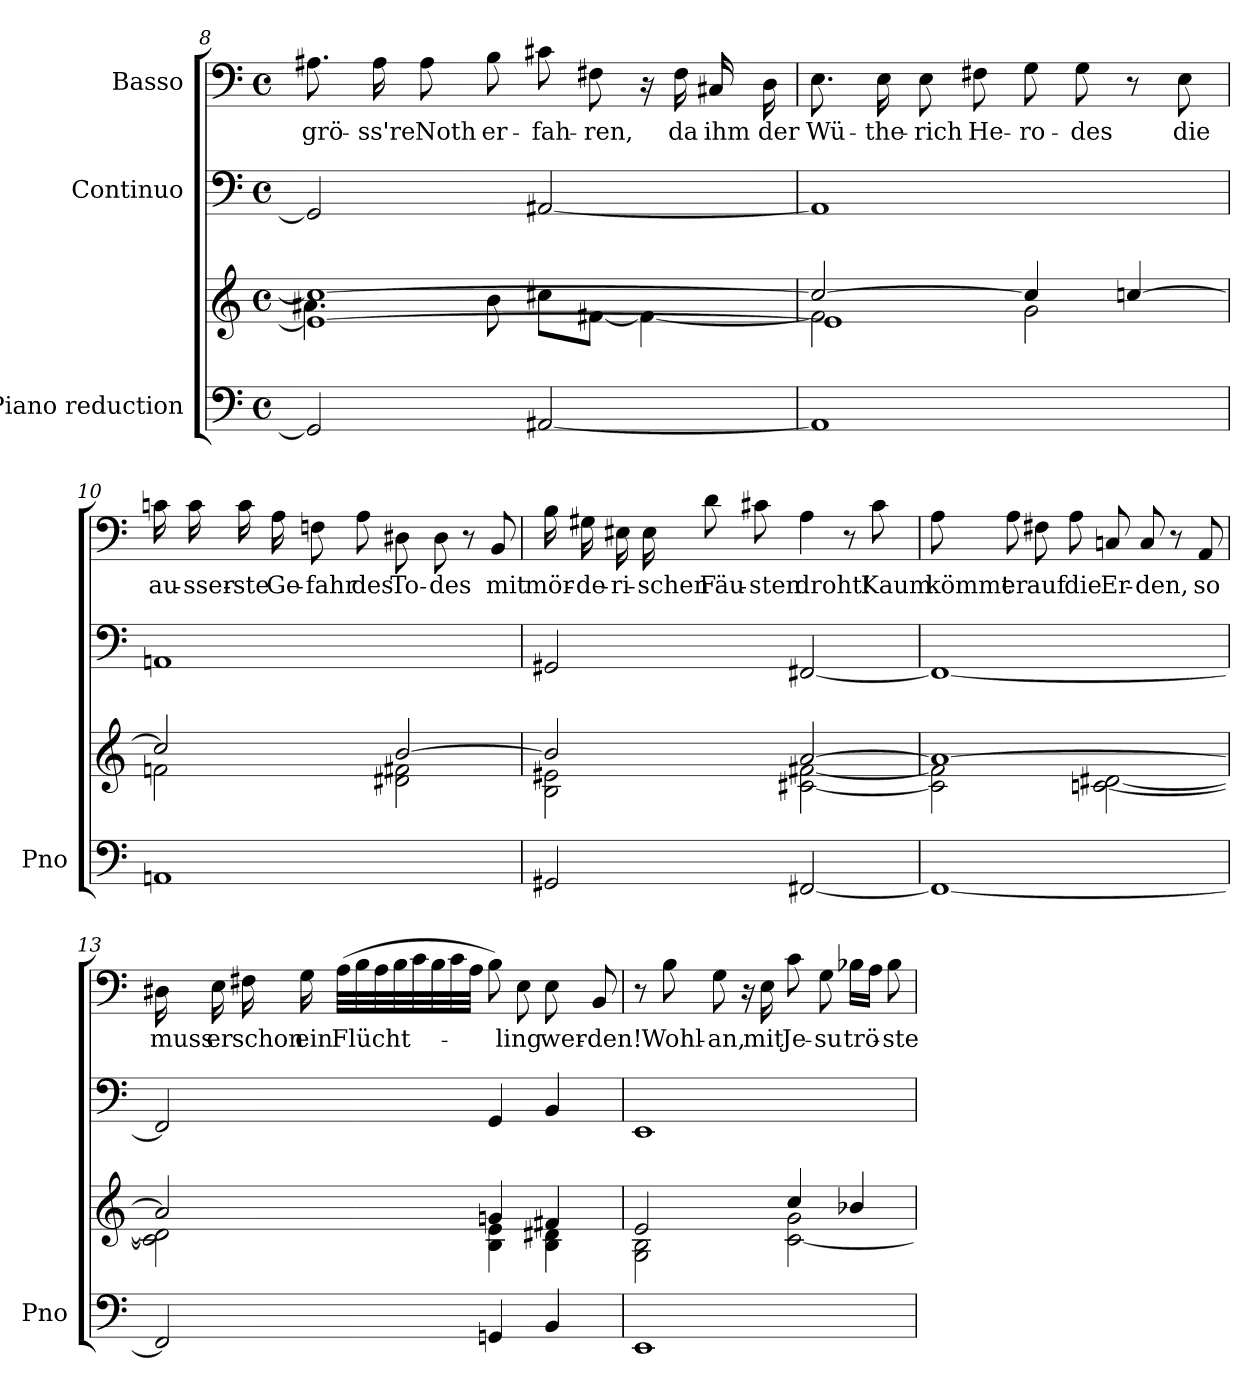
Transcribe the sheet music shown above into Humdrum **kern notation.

**kern	**kern	**kern	**kern	**text
*part3	*part3	*part2	*part1	*part1
*staff4	*staff3	*staff2	*staff1	*staff1
*I"Piano reduction	*	*I"Continuo	*I"Basso	*
*I'Pno	*	*	*	*
*clefF4	*clefG2	*clefF4	*clefF4	*
*k[]	*k[]	*k[]	*k[]	*
*M4/4	*M4/4	*M4/4	*M4/4	*
*met(c)	*met(c)	*met(c)	*met(c)	*
=8	=8	=8	=8	=8
*	*^	*	*	*
!	!	!	!	!	!LO:LY:b
2GG/]	1e_ 1cc#_	4.a#X\	2GG/]	8.A#X\	grö-
!	!	!	!	!	!LO:LY:b
.	.	.	.	16A#\	-ss're
!	!	!	!	!	!LO:LY:b
.	.	.	.	8A#\	Noth
!	!	!	!	!	!LO:LY:b
.	.	8b\	.	8B\	er-
!	!	!	!	!	!LO:LY:b
[2AA#X/	.	8cc#X\L	[2AA#X/	8c#X\	-fah-
!	!	!	!	!	!LO:LY:b
.	.	[>8f#X\J	.	8F#X\	-ren,
.	.	4f#\_	.	16r	.
!	!	!	!	!	!LO:LY:b
.	.	.	.	16F#\	da
!	!	!	!	!	!LO:LY:b
.	.	.	.	16C#X/	ihm
!	!	!	!	!	!LO:LY:b
.	.	.	.	16D\	der
=9	=9	=9	=9	=9	=9
*	*	*^	*	*	*
!	!	!	!	!	!	!LO:LY:b
1AA#]	2cc#/_	2f#\]	1e]	1AA#]	8.E\	Wü-
!	!	!	!	!	!	!LO:LY:b
.	.	.	.	.	16E\	-the-
!	!	!	!	!	!	!LO:LY:b
.	.	.	.	.	8E\	-rich
!	!	!	!	!	!	!LO:LY:b
.	.	.	.	.	8F#X\	He-
!	!	!	!	!	!	!LO:LY:b
.	4cc#/]	2g\	.	.	8G\	-ro-
!	!	!	!	!	!	!LO:LY:b
.	.	.	.	.	8G\	-des
.	[4ccn/	.	.	.	8r	.
!	!	!	!	!	!	!LO:LY:b
.	.	.	.	.	8E\	die
*	*	*v	*v	*	*	*
!!LO:LB:g=z
=10	=10	=10	=10	=10	=10
!	!	!	!	!	!LO:LY:b
1AAn	2cc/]	2fn\	1AAn	16cn\	au-
!	!	!	!	!	!LO:LY:b
.	.	.	.	16c\	-sser-
!	!	!	!	!	!LO:LY:b
.	.	.	.	16c\	-ste
!	!	!	!	!	!LO:LY:b
.	.	.	.	16A\	Ge-
!	!	!	!	!	!LO:LY:b
.	.	.	.	8Fn\	-fahr
!	!	!	!	!	!LO:LY:b
.	.	.	.	8A\	des
!	!	!	!	!	!LO:LY:b
.	[2b/	2d#X\ 2f#X\	.	8D#X\	To-
!	!	!	!	!	!LO:LY:b
.	.	.	.	8D#\	-des
.	.	.	.	8r	.
!	!	!	!	!	!LO:LY:b
.	.	.	.	8BB/	mit
!!LO:PB:g=z
=11	=11	=11	=11	=11	=11
!	!	!	!	!	!LO:LY:b
2GG#X/	2b/]	2B\ 2e#X\	2GG#X/	16B\	mör-
!	!	!	!	!	!LO:LY:b
.	.	.	.	16G#X\	-de-
!	!	!	!	!	!LO:LY:b
.	.	.	.	16E#X\	-ri-
!	!	!	!	!	!LO:LY:b
.	.	.	.	16E#\	-schen
!	!	!	!	!	!LO:LY:b
.	.	.	.	8d\	Fäu-
!	!	!	!	!	!LO:LY:b
.	.	.	.	8c#X\	-sten
!	!	!	!	!	!LO:LY:b
[2FF#X/	[2a/	[2c#X\ [2f#X\	[2FF#X/	4A\	droht!
.	.	.	.	8r	.
!	!	!	!	!	!LO:LY:b
.	.	.	.	8c#\	Kaum
=12	=12	=12	=12	=12	=12
!	!	!	!	!	!LO:LY:b
1FF#_	1a_	2c#\] 2f#\]	1FF#_	8A\	kömmt
!	!	!	!	!	!LO:LY:b
.	.	.	.	8A\	er
!	!	!	!	!	!LO:LY:b
.	.	.	.	8F#X\	auf
!	!	!	!	!	!LO:LY:b
.	.	.	.	8A\	die
!	!	!	!	!	!LO:LY:b
.	.	[2cn\ [2d#X\	.	8Cn/	Er-
!	!	!	!	!	!LO:LY:b
.	.	.	.	8C/	-den,
.	.	.	.	8r	.
!	!	!	!	!	!LO:LY:b
.	.	.	.	8AA/	so
=13	=13	=13	=13	=13	=13
!	!	!	!	!	!LO:LY:b
2FF#/]	2a/]	2c\] 2d#\]	2FF#/]	16D#X\	muss
!	!	!	!	!	!LO:LY:b
.	.	.	.	16E\	er
!	!	!	!	!	!LO:LY:b
.	.	.	.	16F#X\	schon
!	!	!	!	!	!LO:LY:b
.	.	.	.	16G\	ein
!	!	!	!	!	!LO:LY:b
.	.	.	.	(32A\LLL	Flücht-
.	.	.	.	32B\	.
.	.	.	.	32A\	.
.	.	.	.	32B\	.
.	.	.	.	32c\	.
.	.	.	.	32B\	.
.	.	.	.	32c\	.
.	.	.	.	32A\JJJ	.
4GGn/	4gn/	4B\ 4e\	4GG/	8B\)	.
!	!	!	!	!	!LO:LY:b
.	.	.	.	8E\	-ling
!	!	!	!	!	!LO:LY:b
4BB/	4f#X/	4B\ 4d#X\	4BB/	8E\	wer-
!	!	!	!	!	!LO:LY:b
.	.	.	.	8BB/	-den!
=14	=14	=14	=14	=14	=14
1EE	2e/	2G\ 2B\	1EE	8r	.
!	!	!	!	!	!LO:LY:b
.	.	.	.	8B\	Wohl-
!	!	!	!	!	!LO:LY:b
.	.	.	.	8G\	-an,
.	.	.	.	16r	.
!	!	!	!	!	!LO:LY:b
.	.	.	.	16E\	mit
!	!	!	!	!	!LO:LY:b
.	4cc/	[2c\ 2g\	.	8c\	Je-
!	!	!	!	!	!LO:LY:b
.	.	.	.	8G\	-su
!	!	!	!	!	!LO:LY:b
.	4b-X/	.	.	16B-X\LL	trö-
.	.	.	.	16A\JJ	.
!	!	!	!	!	!LO:LY:b
.	.	.	.	8B-\	-ste
*	*v	*v	*	*	*
=	=	=	=	=
*-	*-	*-	*-	*-
